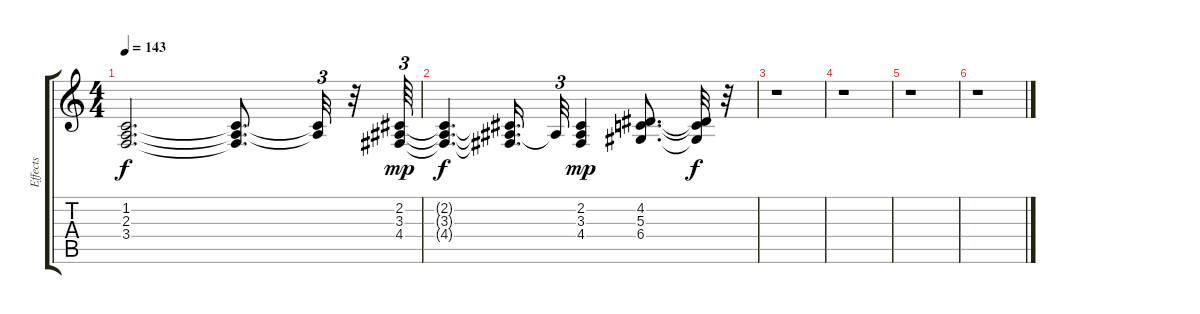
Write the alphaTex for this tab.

\track ("Effects" "Effects") {instrument synthstrings1}
\staff {score tabs}
\tuning (E4 B3 G3 D3 A2 E2) {hide}
\ts (4 4)
\tempo 143
\clef g2
\ks c
(1.2{t} 2.3{t} 3.4{t}).2{d dy f} (1.2{t} 2.3{t} 3.4{t}).8{d} (1.2{t} 2.3{t}).32{tu (3 2)} r.32 (2.2 3.3 4.4).64{tu (3 2) dy mp} |
(2.2{t} 3.3{t} 4.4{t}).4{d dy f} (2.2{t} 3.3{t} 4.4{t}).16{d} 3.3{t}.32{tu (3 2)} (2.2 3.3 4.4).4{dy mp} (4.2 5.3 6.4).8{d} (4.2{t} 5.3{t} 6.4{t}).32{dy f} r.32 |
r.1 |
r.1 |
r.1 |
r.1
